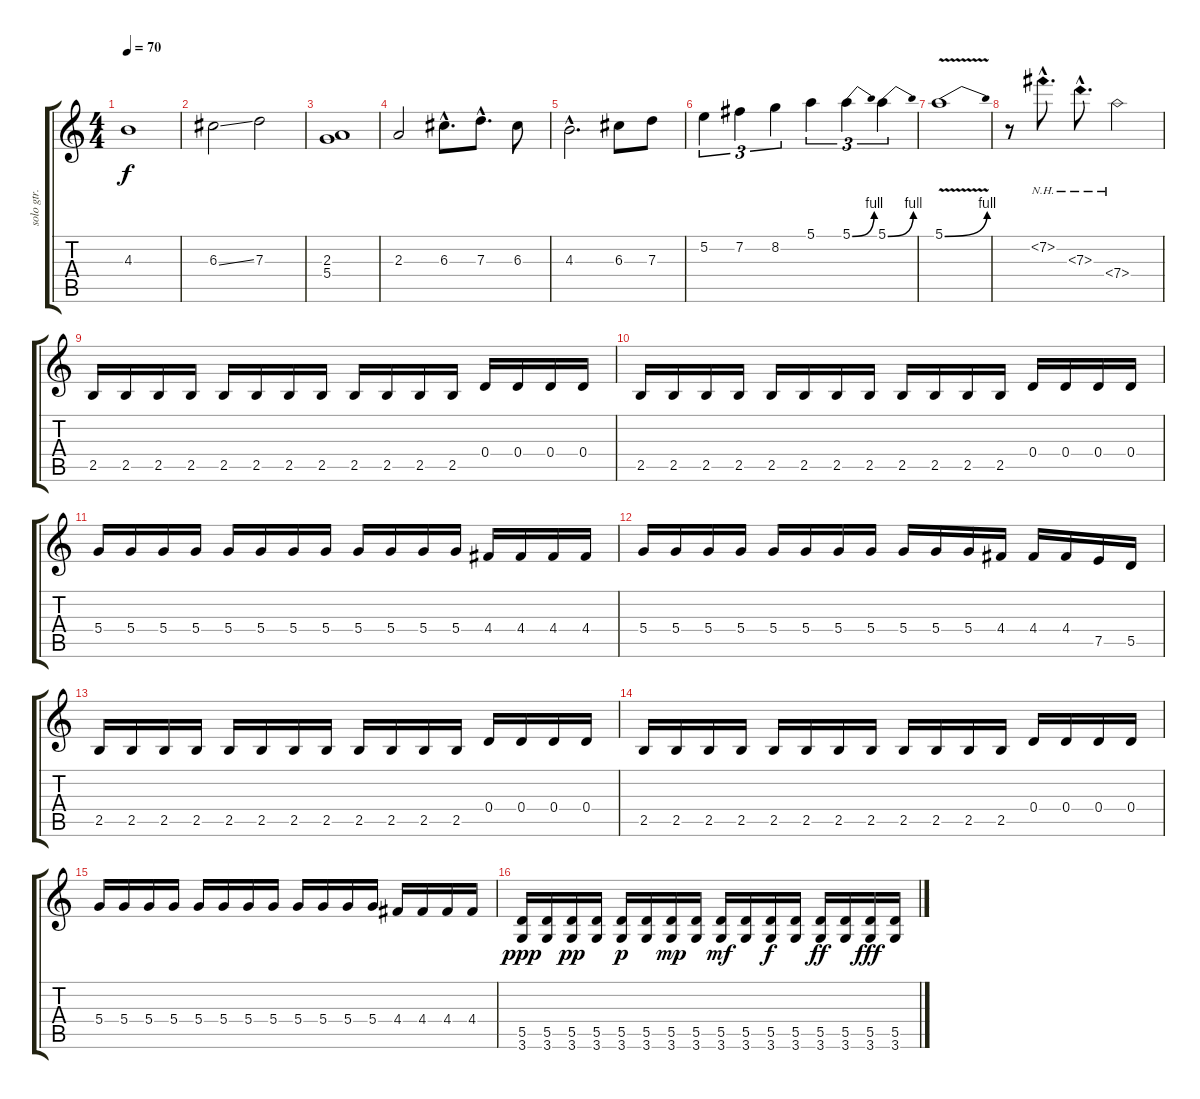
\track ("solo gtr." "solo gtr.") {instrument electricguitarmuted}
\staff {score tabs}
\tuning (E4 B3 G3 D3 A2 E2) {hide}
\ts (4 4)
\tempo 70
\clef g2
\ks c
4.3.1{dy f instrument distortionguitar} |
6.3{ss}.2 7.3.2 |
(2.3 5.4).1 |
2.3.2 6.3{hac}.8{d} 7.3{hac}.8{d} 6.3.8 |
4.3{hac}.2{d} 6.3.8 7.3.8 |
5.2.4{tu (3 2)} 7.2.4{tu (3 2)} 8.2.4{tu (3 2)} 5.1.4{tu (3 2)} 5.1{be (bend 0 0 60 4)}.4{tu (3 2)} 5.1{be (bend 0 0 60 4)}.4{tu (3 2)} |
5.1{be (bend 0 0 60 4) v}.1 |
r.8 7.2{nh hac}.8{d} 7.3{nh hac}.8{d} 7.4{nh}.2 |
2.5.16{instrument electricguitarmuted} 2.5.16 2.5.16 2.5.16 2.5.16 2.5.16 2.5.16 2.5.16 2.5.16 2.5.16 2.5.16 2.5.16 0.4.16 0.4.16 0.4.16 0.4.16 |
2.5.16 2.5.16 2.5.16 2.5.16 2.5.16 2.5.16 2.5.16 2.5.16 2.5.16 2.5.16 2.5.16 2.5.16 0.4.16 0.4.16 0.4.16 0.4.16 |
5.4.16 5.4.16 5.4.16 5.4.16 5.4.16 5.4.16 5.4.16 5.4.16 5.4.16 5.4.16 5.4.16 5.4.16 4.4.16 4.4.16 4.4.16 4.4.16 |
5.4.16 5.4.16 5.4.16 5.4.16 5.4.16 5.4.16 5.4.16 5.4.16 5.4.16 5.4.16 5.4.16 4.4.16 4.4.16 4.4.16 7.5.16 5.5.16 |
2.5.16 2.5.16 2.5.16 2.5.16 2.5.16 2.5.16 2.5.16 2.5.16 2.5.16 2.5.16 2.5.16 2.5.16 0.4.16 0.4.16 0.4.16 0.4.16 |
2.5.16 2.5.16 2.5.16 2.5.16 2.5.16 2.5.16 2.5.16 2.5.16 2.5.16 2.5.16 2.5.16 2.5.16 0.4.16 0.4.16 0.4.16 0.4.16 |
5.4.16 5.4.16 5.4.16 5.4.16 5.4.16 5.4.16 5.4.16 5.4.16 5.4.16 5.4.16 5.4.16 5.4.16 4.4.16 4.4.16 4.4.16 4.4.16 |
(5.5 3.6).16{dy ppp instrument distortionguitar} (5.5 3.6).16 (5.5 3.6).16{dy pp} (5.5 3.6).16 (5.5 3.6).16{dy p} (5.5 3.6).16 (5.5 3.6).16{dy mp} (5.5 3.6).16 (5.5 3.6).16{dy mf} (5.5 3.6).16 (5.5 3.6).16{dy f} (5.5 3.6).16 (5.5 3.6).16{dy ff} (5.5 3.6).16 (5.5 3.6).16{dy fff} (5.5 3.6).16
